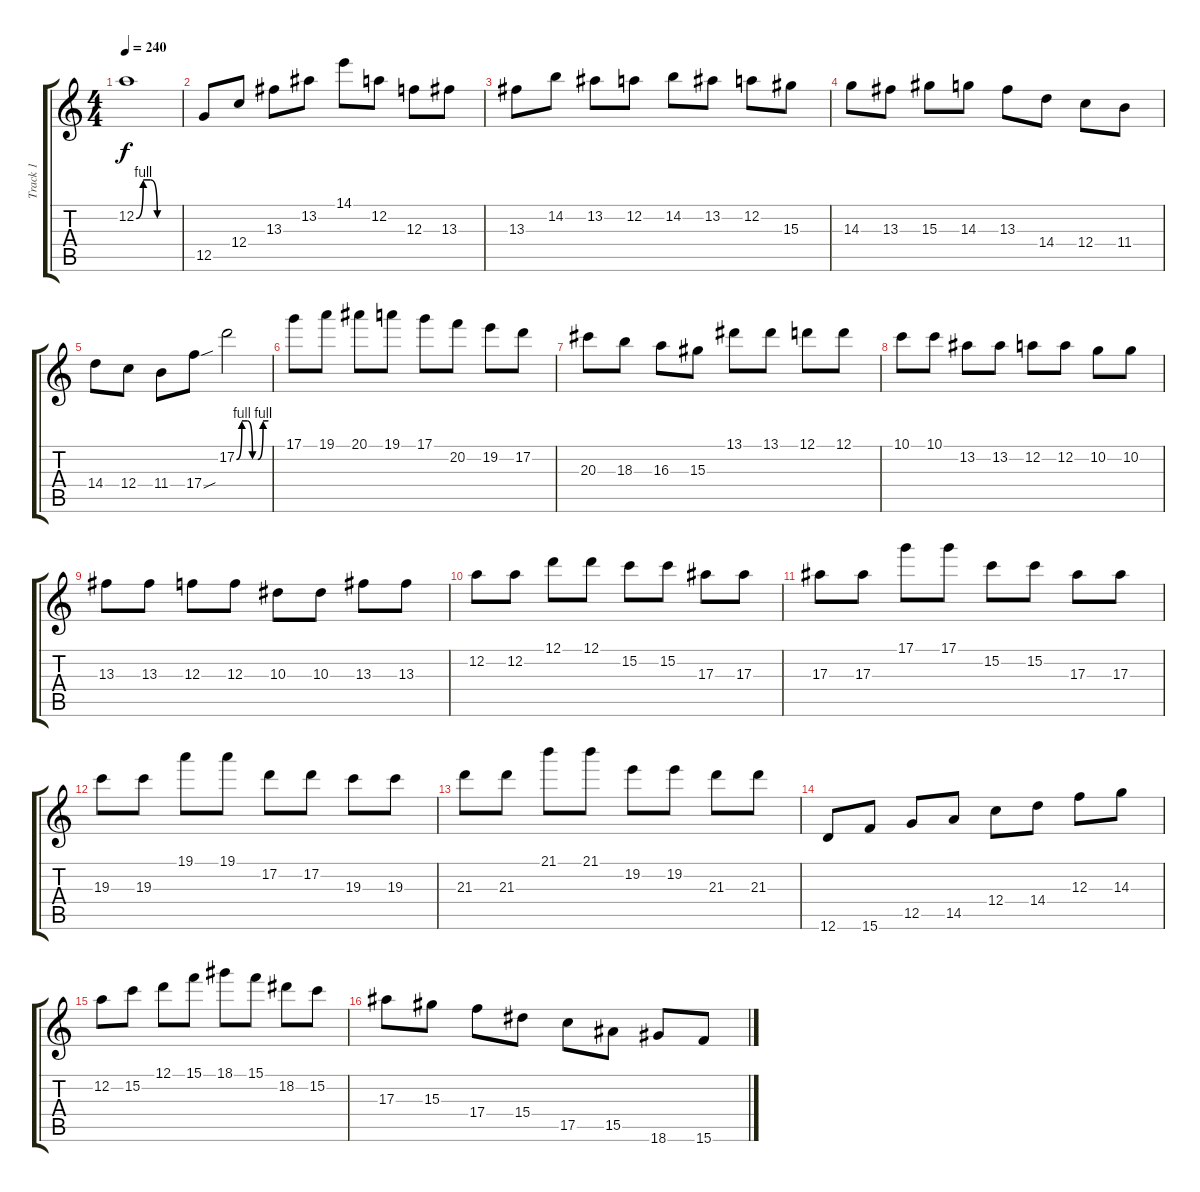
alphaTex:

\track ("Track 1" "Track 1") {instrument distortionguitar}
\staff {score tabs}
\tuning (D4 A3 F3 C3 G2 D2) {hide}
\ts (4 4)
\tempo 240
\clef g2
\ks c
12.2{be (custom 0 0 10 4 20 4 30 0 60 0)}.1{dy f} |
12.5.8 12.4.8 13.3.8 13.2.8 14.1.8 12.2.8 12.3.8 13.3.8 |
13.3.8 14.2.8 13.2.8 12.2.8 14.2.8 13.2.8 12.2.8 15.3.8 |
14.3.8 13.3.8 15.3.8 14.3.8 13.3.8 14.4.8 12.4.8 11.4.8 |
14.4.8 12.4.8 11.4.8 17.4{sou}.8 17.2{be (custom 0 0 10 4 20 4 30 0 40 0 50 4 60 4)}.2 |
17.1.8 19.1.8 20.1.8 19.1.8 17.1.8 20.2.8 19.2.8 17.2.8 |
20.3.8 18.3.8 16.3.8 15.3.8 13.1.8 13.1.8 12.1.8 12.1.8 |
10.1.8 10.1.8 13.2.8 13.2.8 12.2.8 12.2.8 10.2.8 10.2.8 |
13.3.8 13.3.8 12.3.8 12.3.8 10.3.8 10.3.8 13.3.8 13.3.8 |
12.2.8 12.2.8 12.1.8 12.1.8 15.2.8 15.2.8 17.3.8 17.3.8 |
17.3.8 17.3.8 17.1.8 17.1.8 15.2.8 15.2.8 17.3.8 17.3.8 |
19.3.8 19.3.8 19.1.8 19.1.8 17.2.8 17.2.8 19.3.8 19.3.8 |
21.3.8 21.3.8 21.1.8 21.1.8 19.2.8 19.2.8 21.3.8 21.3.8 |
12.6.8 15.6.8 12.5.8 14.5.8 12.4.8 14.4.8 12.3.8 14.3.8 |
12.2.8 15.2.8 12.1.8 15.1.8 18.1.8 15.1.8 18.2.8 15.2.8 |
17.3.8 15.3.8 17.4.8 15.4.8 17.5.8 15.5.8 18.6.8 15.6.8
